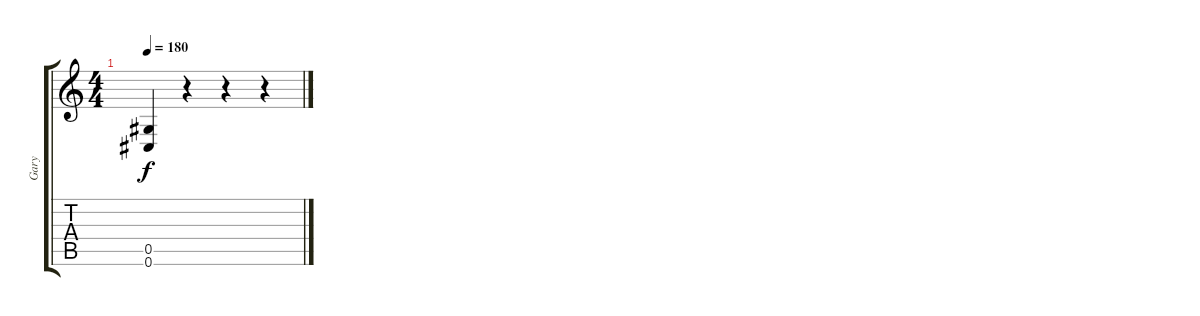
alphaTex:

\track ("Gary" "Gary") {instrument distortionguitar}
\staff {score tabs}
\tuning (Eb4 Bb3 Gb3 Db3 Ab2 Db2) {hide}
\ts (4 4)
\tempo 180
\clef g2
\ks c
(0.5 0.6).4{dy f} r.4 r.4 r.4
